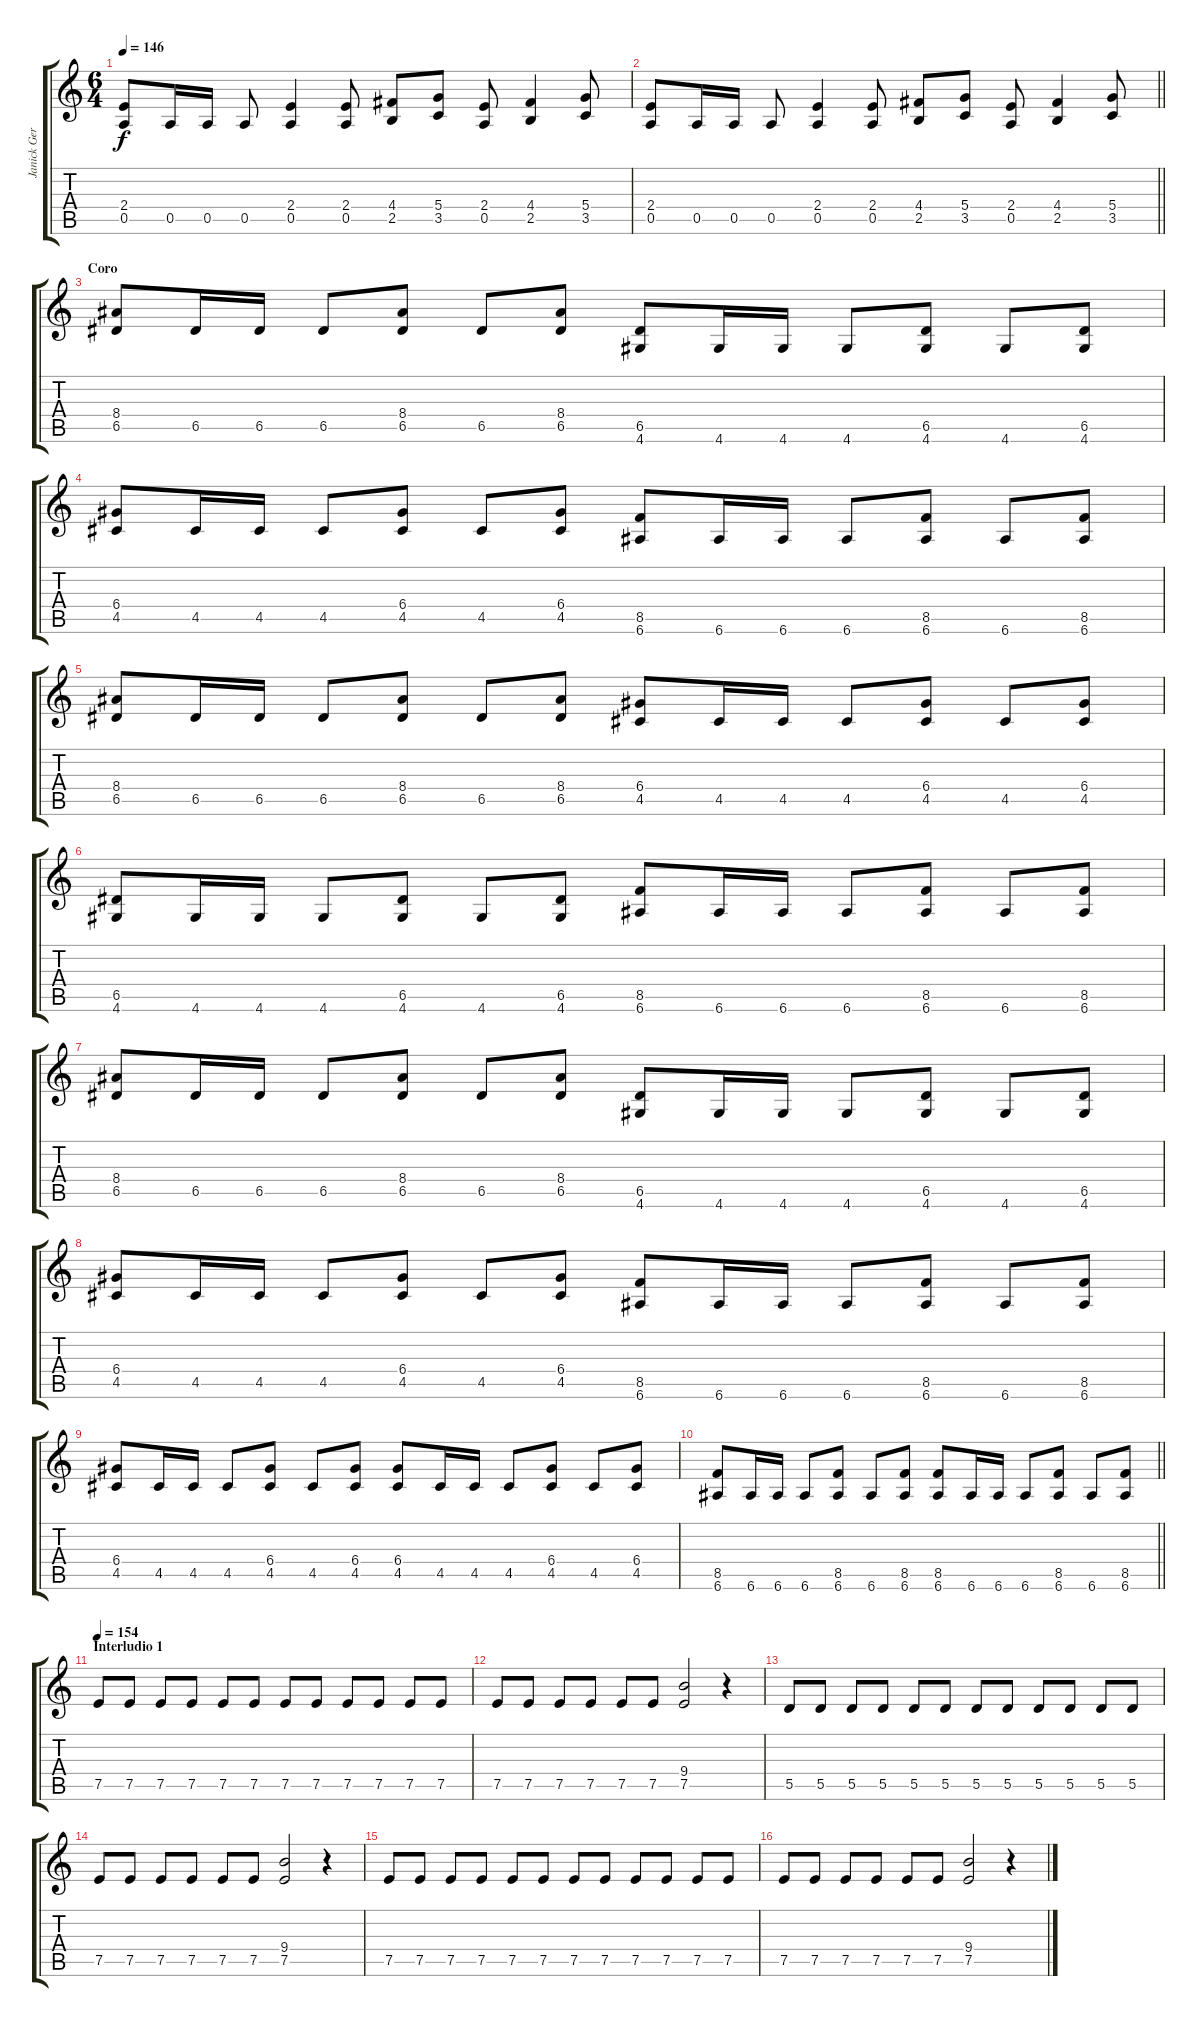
\track ("Janick Gers" "Janick Ger") {instrument distortionguitar}
\staff {score tabs}
\tuning (E4 B3 G3 D3 A2 E2) {hide}
\ts (6 4)
\tempo 146
\clef g2
\ks c
(2.4 0.5).8{dy f} 0.5.16 0.5.16 0.5.8 (2.4 0.5).4 (2.4 0.5).8 (4.4 2.5).8 (5.4 3.5).8 (2.4 0.5).8 (4.4 2.5).4 (5.4 3.5).8 |
\barLineRight lightlight
(2.4 0.5).8 0.5.16 0.5.16 0.5.8 (2.4 0.5).4 (2.4 0.5).8 (4.4 2.5).8 (5.4 3.5).8 (2.4 0.5).8 (4.4 2.5).4 (5.4 3.5).8 |
\section ("" "Coro")
(8.4 6.5).8 6.5.16 6.5.16 6.5.8 (8.4 6.5).8 6.5.8 (8.4 6.5).8 (6.5 4.6).8 4.6.16 4.6.16 4.6.8 (6.5 4.6).8 4.6.8 (6.5 4.6).8 |
(6.4 4.5).8 4.5.16 4.5.16 4.5.8 (6.4 4.5).8 4.5.8 (6.4 4.5).8 (8.5 6.6).8 6.6.16 6.6.16 6.6.8 (8.5 6.6).8 6.6.8 (8.5 6.6).8 |
(8.4 6.5).8 6.5.16 6.5.16 6.5.8 (8.4 6.5).8 6.5.8 (8.4 6.5).8 (6.4 4.5).8 4.5.16 4.5.16 4.5.8 (6.4 4.5).8 4.5.8 (6.4 4.5).8 |
(6.5 4.6).8 4.6.16 4.6.16 4.6.8 (6.5 4.6).8 4.6.8 (6.5 4.6).8 (8.5 6.6).8 6.6.16 6.6.16 6.6.8 (8.5 6.6).8 6.6.8 (8.5 6.6).8 |
(8.4 6.5).8 6.5.16 6.5.16 6.5.8 (8.4 6.5).8 6.5.8 (8.4 6.5).8 (6.5 4.6).8 4.6.16 4.6.16 4.6.8 (6.5 4.6).8 4.6.8 (6.5 4.6).8 |
(6.4 4.5).8 4.5.16 4.5.16 4.5.8 (6.4 4.5).8 4.5.8 (6.4 4.5).8 (8.5 6.6).8 6.6.16 6.6.16 6.6.8 (8.5 6.6).8 6.6.8 (8.5 6.6).8 |
(6.4 4.5).8 4.5.16 4.5.16 4.5.8 (6.4 4.5).8 4.5.8 (6.4 4.5).8 (6.4 4.5).8 4.5.16 4.5.16 4.5.8 (6.4 4.5).8 4.5.8 (6.4 4.5).8 |
\barLineRight lightlight
(8.5 6.6).8 6.6.16 6.6.16 6.6.8 (8.5 6.6).8 6.6.8 (8.5 6.6).8 (8.5 6.6).8 6.6.16 6.6.16 6.6.8 (8.5 6.6).8 6.6.8 (8.5 6.6).8 |
\section ("" "Interludio 1")
\tempo 154
7.5.8 7.5.8 7.5.8 7.5.8 7.5.8 7.5.8 7.5.8 7.5.8 7.5.8 7.5.8 7.5.8 7.5.8 |
7.5.8 7.5.8 7.5.8 7.5.8 7.5.8 7.5.8 (9.4 7.5).2 r.4 |
5.5.8 5.5.8 5.5.8 5.5.8 5.5.8 5.5.8 5.5.8 5.5.8 5.5.8 5.5.8 5.5.8 5.5.8 |
7.5.8 7.5.8 7.5.8 7.5.8 7.5.8 7.5.8 (9.4 7.5).2 r.4 |
7.5.8 7.5.8 7.5.8 7.5.8 7.5.8 7.5.8 7.5.8 7.5.8 7.5.8 7.5.8 7.5.8 7.5.8 |
7.5.8 7.5.8 7.5.8 7.5.8 7.5.8 7.5.8 (9.4 7.5).2 r.4
